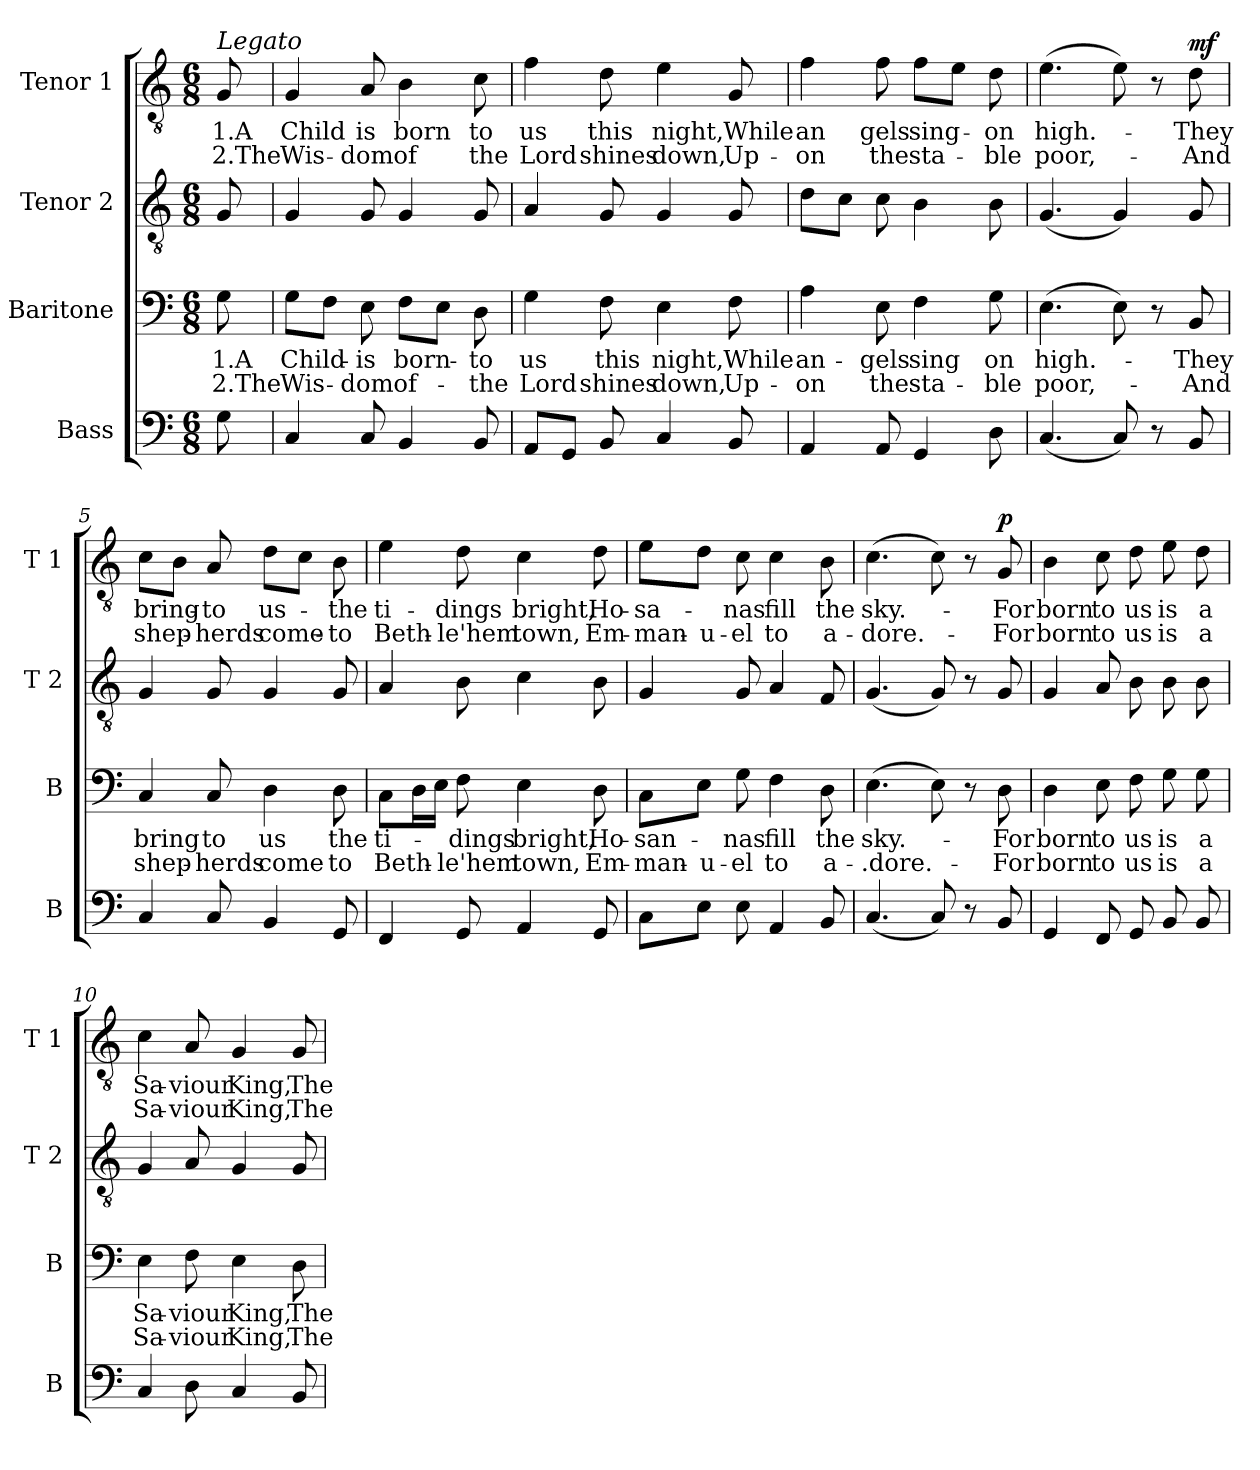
**kern	**kern	**text	**text	**kern	**kern	**text	**text	**dynam
*part4	*part3	*part3	*part3	*part2	*part1	*part1	*part1	*part1
*staff4	*staff3	*staff3	*staff3	*staff2	*staff1	*staff1	*staff1	*staff1
*I"Bass	*I"Baritone	*	*	*I"Tenor 2	*I"Tenor 1	*	*	*
*I'B	*I'B	*	*	*I'T 2	*I'T 1	*	*	*
*clefF4	*clefF4	*	*	*clefGv2	*clefGv2	*	*	*
*k[]	*k[]	*	*	*k[]	*k[]	*	*	*
*C:	*C:	*	*	*C:	*C:	*	*	*
*M6/8	*M6/8	*	*	*M6/8	*M6/8	*	*	*
=	=	=	=	=	=	=	=	=
!	!	!	!	!	!LO:TX:a:i:t=Legato	!	!	!
!	!	!LO:LY:b	!LO:LY:b	!	!	!LO:LY:b	!LO:LY:b	!LO:DY:a
!	!	!	!	!	!	!	!	!LO:DY:n=1:a
8G\	8G\	1.A	2.The	8G/	8G/	1.A	2.The	mp f
=1	=1	=1	=1	=1	=1	=1	=1	=1
!	!	!LO:LY:b	!LO:LY:b	!	!	!LO:LY:b	!LO:LY:b	!
4C/	8G\L	Child-	Wis-	4G/	4G/	Child	Wis-	.
.	8F\J	.	.	.	.	.	.	.
!	!	!LO:LY:b	!LO:LY:b	!	!	!LO:LY:b	!LO:LY:b	!
8C/	8E\	-is	-dom	8G/	8A/	is	-dom	.
!	!	!LO:LY:b	!LO:LY:b	!	!	!LO:LY:b	!LO:LY:b	!
4BB/	8F\L	born-	of-	4G/	4B\	born	of	.
.	8E\J	.	.	.	.	.	.	.
!	!	!LO:LY:b	!LO:LY:b	!	!	!LO:LY:b	!LO:LY:b	!
8BB/	8D\	-to	-the	8G/	8c\	to	the	.
=2	=2	=2	=2	=2	=2	=2	=2	=2
!	!	!LO:LY:b	!LO:LY:b	!	!	!LO:LY:b	!LO:LY:b	!
8AA/L	4G\	us	Lord	4A/	4f\	us	Lord	.
8GG/J	.	.	.	.	.	.	.	.
!	!	!LO:LY:b	!LO:LY:b	!	!	!LO:LY:b	!LO:LY:b	!
8BB/	8F\	this	shines	8G/	8d\	this	shines	.
!	!	!LO:LY:b	!LO:LY:b	!	!	!LO:LY:b	!LO:LY:b	!
4C/	4E\	night,	down,	4G/	4e\	night,	down,	.
!	!	!LO:LY:b	!LO:LY:b	!	!	!LO:LY:b	!LO:LY:b	!
8BB/	8F\	While	Up-	8G/	8G/	While	Up-	.
=3	=3	=3	=3	=3	=3	=3	=3	=3
!	!	!LO:LY:b	!LO:LY:b	!	!	!LO:LY:b	!LO:LY:b	!
4AA/	4A\	an-	-on	8d\L	4f\	an	-on	.
.	.	.	.	8c\J	.	.	.	.
!	!	!LO:LY:b	!LO:LY:b	!	!	!LO:LY:b	!LO:LY:b	!
8AA/	8E\	-gels	the	8c\	8f\	gels	the	.
!	!	!LO:LY:b	!LO:LY:b	!	!	!LO:LY:b	!LO:LY:b	!
4GG/	4F\	sing	sta-	4B\	8f\L	sing-	sta-	.
.	.	.	.	.	8e\J	.	.	.
!	!	!LO:LY:b	!LO:LY:b	!	!	!LO:LY:b	!LO:LY:b	!
8D\	8G\	on	-ble	8B\	8d\	-on	-ble	.
!!LO:LB:g=z
=4	=4	=4	=4	=4	=4	=4	=4	=4
!	!	!LO:LY:b	!LO:LY:b	!	!	!LO:LY:b	!LO:LY:b	!
(<4.C/	(>4.E\	high.-	poor,-	(<4.G/	(>4.e\	high.-	poor,-	.
8C/)	8E\)	.	.	4G/)	8e\)	.	.	.
8r	8r	.	.	.	8r	.	.	.
!	!	!LO:LY:b	!LO:LY:b	!	!	!LO:LY:b	!LO:LY:b	!LO:DY:a
8BB/	8BB/	-They	-And	8G/	8d\	-They	-And	mf
=5	=5	=5	=5	=5	=5	=5	=5	=5
!	!	!LO:LY:b	!LO:LY:b	!	!	!LO:LY:b	!LO:LY:b	!
4C/	4C/	bring	shep-	4G/	8c\L	bring-	shep-	.
.	.	.	.	.	8B\J	.	.	.
!	!	!LO:LY:b	!LO:LY:b	!	!	!LO:LY:b	!LO:LY:b	!
8C/	8C/	to	-herds	8G/	8A/	-to	-herds	.
!	!	!LO:LY:b	!LO:LY:b	!	!	!LO:LY:b	!LO:LY:b	!
4BB/	4D\	us	come	4G/	8d\L	us-	come-	.
.	.	.	.	.	8c\J	.	.	.
!	!	!LO:LY:b	!LO:LY:b	!	!	!LO:LY:b	!LO:LY:b	!
8GG/	8D\	the	to	8G/	8B\	-the	-to	.
=6	=6	=6	=6	=6	=6	=6	=6	=6
!	!	!LO:LY:b	!LO:LY:b	!	!	!LO:LY:b	!LO:LY:b	!
4FF/	8C\L	ti-	Beth-	4A/	4e\	ti-	Beth-	.
.	16D\L	.	.	.	.	.	.	.
.	16E\JJ	.	.	.	.	.	.	.
!	!	!LO:LY:b	!LO:LY:b	!	!	!LO:LY:b	!LO:LY:b	!
8GG/	8F\	-dings	-le'hem	8B\	8d\	-dings	-le'hem	.
!	!	!LO:LY:b	!LO:LY:b	!	!	!LO:LY:b	!LO:LY:b	!
4AA/	4E\	bright,	town,	4c\	4c\	bright,	town,	.
!	!	!LO:LY:b	!LO:LY:b	!	!	!LO:LY:b	!LO:LY:b	!
8GG/	8D\	Ho-	Em-	8B\	8d\	Ho-	Em-	.
=7	=7	=7	=7	=7	=7	=7	=7	=7
!	!	!LO:LY:b	!LO:LY:b	!	!	!LO:LY:b	!LO:LY:b	!
8C\L	8C\L	-san-	-man-	4G/	8e\L	-sa-	-man-	.
!	!	!	!LO:LY:b	!	!	!	!LO:LY:b	!
8E\J	8E\J	.	-u-	.	8d\J	.	-u-	.
!	!	!LO:LY:b	!LO:LY:b	!	!	!LO:LY:b	!LO:LY:b	!
8E\	8G\	-nas	-el	8G/	8c\	-nas	-el	.
!	!	!LO:LY:b	!LO:LY:b	!	!	!LO:LY:b	!LO:LY:b	!
4AA/	4F\	fill	to	4A/	4c\	fill	to	.
!	!	!LO:LY:b	!LO:LY:b	!	!	!LO:LY:b	!LO:LY:b	!
8BB/	8D\	the	a-	8F/	8B\	the	a-	.
!!LO:PB:g=z
=8	=8	=8	=8	=8	=8	=8	=8	=8
!	!	!LO:LY:b	!LO:LY:b	!	!	!LO:LY:b	!LO:LY:b	!
(<4.C/	(>4.E\	sky.-	-.dore.-	(<4.G/	(>4.c\	sky.-	-dore.-	.
8C/)	8E\)	.	.	8G/)	8c\)	.	.	.
8r	8r	.	.	8r	8r	.	.	.
!	!	!LO:LY:b	!LO:LY:b	!	!	!LO:LY:b	!LO:LY:b	!LO:DY:a
8BB/	8D\	-For	-For	8G/	8G/	-For	-For	p
=9	=9	=9	=9	=9	=9	=9	=9	=9
!	!	!LO:LY:b	!LO:LY:b	!	!	!LO:LY:b	!LO:LY:b	!
4GG/	4D\	born	born	4G/	4B\	born	born	.
!	!	!LO:LY:b	!LO:LY:b	!	!	!LO:LY:b	!LO:LY:b	!
8FF/	8E\	to	to	8A/	8c\	to	to	.
!	!	!LO:LY:b	!LO:LY:b	!	!	!LO:LY:b	!LO:LY:b	!
8GG/	8F\	us	us	8B\	8d\	us	us	.
!	!	!LO:LY:b	!LO:LY:b	!	!	!LO:LY:b	!LO:LY:b	!
8BB/	8G\	is	is	8B\	8e\	is	is	.
!	!	!LO:LY:b	!LO:LY:b	!	!	!LO:LY:b	!LO:LY:b	!
8BB/	8G\	a	a	8B\	8d\	a	a	.
=10	=10	=10	=10	=10	=10	=10	=10	=10
!	!	!LO:LY:b	!LO:LY:b	!	!	!LO:LY:b	!LO:LY:b	!
4C/	4E\	Sa-	Sa-	4G/	4c\	Sa-	Sa-	.
!	!	!LO:LY:b	!LO:LY:b	!	!	!LO:LY:b	!LO:LY:b	!
8D\	8F\	-viour	-viour	8A/	8A/	-viour	-viour	.
!	!	!LO:LY:b	!LO:LY:b	!	!	!LO:LY:b	!LO:LY:b	!
4C/	4E\	King,	King,	4G/	4G/	King,	King,	.
!	!	!LO:LY:b	!LO:LY:b	!	!	!LO:LY:b	!LO:LY:b	!
8BB/	8D\	The	The	8G/	8G/	The	The	.
=	=	=	=	=	=	=	=	=
*-	*-	*-	*-	*-	*-	*-	*-	*-
